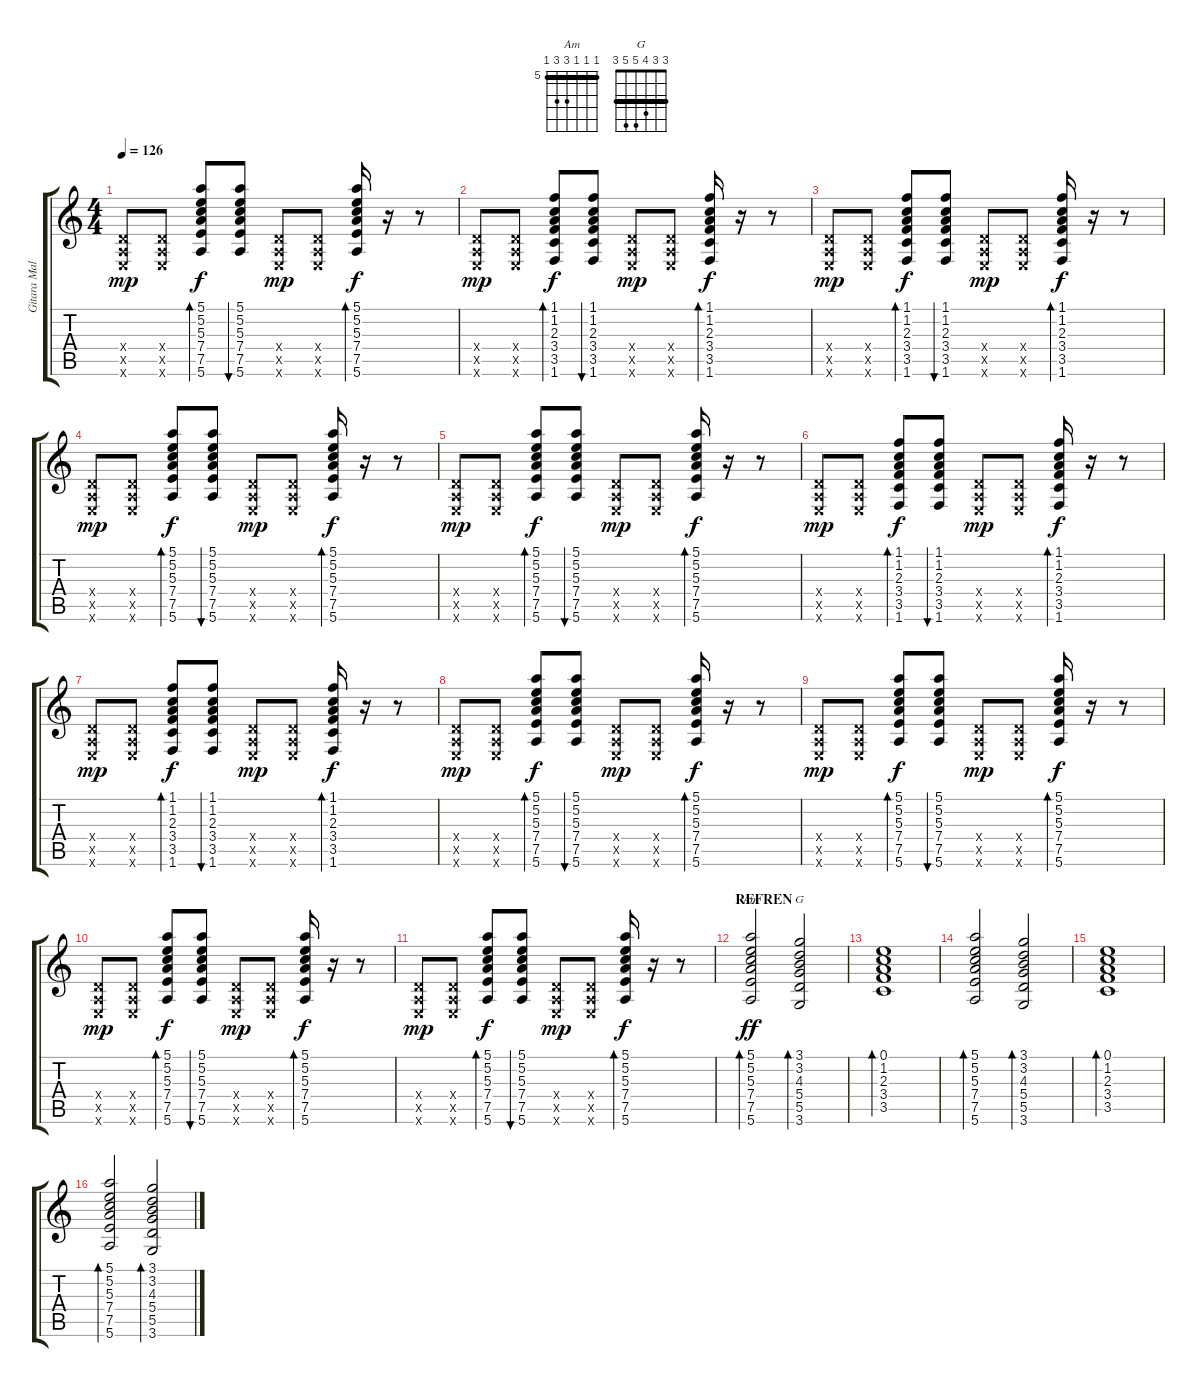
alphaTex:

\track ("Gitara Maleo" "Gitara Mal") {instrument acousticguitarnylon}
\staff {score tabs}
\tuning (E4 B3 G3 D3 A2 E2) {hide}
\chord ("Am" 5 5 5 7 7 5) {firstfret 5 barre 5}
\chord ("G" 3 3 4 5 5 3) {barre 3}
\ts (4 4)
\tempo 126
\clef g2
\ks c
(0.4{x} 0.5{x} 0.6{x}).8{dy mp} (0.4{x} 0.5{x} 0.6{x}).8 (5.1 5.2 5.3 7.4 7.5 5.6).8{bd 30 dy f} (5.1 5.2 5.3 7.4 7.5 5.6).8{bu 60} (0.4{x} 0.5{x} 0.6{x}).8{dy mp} (0.4{x} 0.5{x} 0.6{x}).8 (5.1 5.2 5.3 7.4 7.5 5.6).16{bd 30 dy f} r.16 r.8 |
(0.4{x} 0.5{x} 0.6{x}).8{dy mp} (0.4{x} 0.5{x} 0.6{x}).8 (1.1 1.2 2.3 3.4 3.5 1.6).8{bd 30 dy f} (1.1 1.2 2.3 3.4 3.5 1.6).8{bu 60} (0.4{x} 0.5{x} 0.6{x}).8{dy mp} (0.4{x} 0.5{x} 0.6{x}).8 (1.1 1.2 2.3 3.4 3.5 1.6).16{bd 30 dy f} r.16 r.8 |
(0.4{x} 0.5{x} 0.6{x}).8{dy mp} (0.4{x} 0.5{x} 0.6{x}).8 (1.1 1.2 2.3 3.4 3.5 1.6).8{bd 30 dy f} (1.1 1.2 2.3 3.4 3.5 1.6).8{bu 60} (0.4{x} 0.5{x} 0.6{x}).8{dy mp} (0.4{x} 0.5{x} 0.6{x}).8 (1.1 1.2 2.3 3.4 3.5 1.6).16{bd 30 dy f} r.16 r.8 |
(0.4{x} 0.5{x} 0.6{x}).8{dy mp} (0.4{x} 0.5{x} 0.6{x}).8 (5.1 5.2 5.3 7.4 7.5 5.6).8{bd 30 dy f} (5.1 5.2 5.3 7.4 7.5 5.6).8{bu 60} (0.4{x} 0.5{x} 0.6{x}).8{dy mp} (0.4{x} 0.5{x} 0.6{x}).8 (5.1 5.2 5.3 7.4 7.5 5.6).16{bd 30 dy f} r.16 r.8 |
(0.4{x} 0.5{x} 0.6{x}).8{dy mp} (0.4{x} 0.5{x} 0.6{x}).8 (5.1 5.2 5.3 7.4 7.5 5.6).8{bd 30 dy f} (5.1 5.2 5.3 7.4 7.5 5.6).8{bu 60} (0.4{x} 0.5{x} 0.6{x}).8{dy mp} (0.4{x} 0.5{x} 0.6{x}).8 (5.1 5.2 5.3 7.4 7.5 5.6).16{bd 30 dy f} r.16 r.8 |
(0.4{x} 0.5{x} 0.6{x}).8{dy mp} (0.4{x} 0.5{x} 0.6{x}).8 (1.1 1.2 2.3 3.4 3.5 1.6).8{bd 30 dy f} (1.1 1.2 2.3 3.4 3.5 1.6).8{bu 60} (0.4{x} 0.5{x} 0.6{x}).8{dy mp} (0.4{x} 0.5{x} 0.6{x}).8 (1.1 1.2 2.3 3.4 3.5 1.6).16{bd 30 dy f} r.16 r.8 |
(0.4{x} 0.5{x} 0.6{x}).8{dy mp} (0.4{x} 0.5{x} 0.6{x}).8 (1.1 1.2 2.3 3.4 3.5 1.6).8{bd 30 dy f} (1.1 1.2 2.3 3.4 3.5 1.6).8{bu 60} (0.4{x} 0.5{x} 0.6{x}).8{dy mp} (0.4{x} 0.5{x} 0.6{x}).8 (1.1 1.2 2.3 3.4 3.5 1.6).16{bd 30 dy f} r.16 r.8 |
(0.4{x} 0.5{x} 0.6{x}).8{dy mp} (0.4{x} 0.5{x} 0.6{x}).8 (5.1 5.2 5.3 7.4 7.5 5.6).8{bd 30 dy f} (5.1 5.2 5.3 7.4 7.5 5.6).8{bu 60} (0.4{x} 0.5{x} 0.6{x}).8{dy mp} (0.4{x} 0.5{x} 0.6{x}).8 (5.1 5.2 5.3 7.4 7.5 5.6).16{bd 30 dy f} r.16 r.8 |
(0.4{x} 0.5{x} 0.6{x}).8{dy mp} (0.4{x} 0.5{x} 0.6{x}).8 (5.1 5.2 5.3 7.4 7.5 5.6).8{bd 30 dy f} (5.1 5.2 5.3 7.4 7.5 5.6).8{bu 60} (0.4{x} 0.5{x} 0.6{x}).8{dy mp} (0.4{x} 0.5{x} 0.6{x}).8 (5.1 5.2 5.3 7.4 7.5 5.6).16{bd 30 dy f} r.16 r.8 |
(0.4{x} 0.5{x} 0.6{x}).8{dy mp} (0.4{x} 0.5{x} 0.6{x}).8 (5.1 5.2 5.3 7.4 7.5 5.6).8{bd 30 dy f} (5.1 5.2 5.3 7.4 7.5 5.6).8{bu 60} (0.4{x} 0.5{x} 0.6{x}).8{dy mp} (0.4{x} 0.5{x} 0.6{x}).8 (5.1 5.2 5.3 7.4 7.5 5.6).16{bd 30 dy f} r.16 r.8 |
(0.4{x} 0.5{x} 0.6{x}).8{dy mp} (0.4{x} 0.5{x} 0.6{x}).8 (5.1 5.2 5.3 7.4 7.5 5.6).8{bd 30 dy f} (5.1 5.2 5.3 7.4 7.5 5.6).8{bu 60} (0.4{x} 0.5{x} 0.6{x}).8{dy mp} (0.4{x} 0.5{x} 0.6{x}).8 (5.1 5.2 5.3 7.4 7.5 5.6).16{bd 30 dy f} r.16 r.8 |
\section ("" "REFREN")
(5.1 5.2 5.3 7.4 7.5 5.6).2{bd 30 ch "Am" dy ff volume 10} (3.1 3.2 4.3 5.4 5.5 3.6).2{bd 30 ch "G"} |
(0.1 1.2 2.3 3.4 3.5).1{bd 60} |
(5.1 5.2 5.3 7.4 7.5 5.6).2{bd 30 volume 10} (3.1 3.2 4.3 5.4 5.5 3.6).2{bd 30} |
(0.1 1.2 2.3 3.4 3.5).1{bd 60} |
(5.1 5.2 5.3 7.4 7.5 5.6).2{bd 30 volume 10} (3.1 3.2 4.3 5.4 5.5 3.6).2{bd 30}
